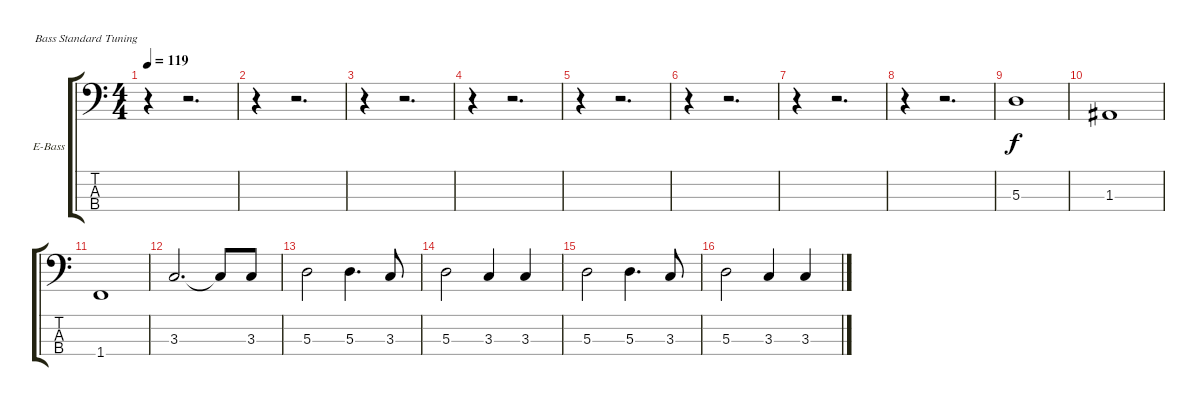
\defaultSystemsLayout 4
\bracketExtendMode groupsimilarinstruments
\firstSystemTrackNameOrientation horizontal
\otherSystemsTrackNameOrientation horizontal
\track ("Electric Bass" "E-Bass") {instrument electricbassfinger}
\staff {score tabs}
\tuning (G2 D2 A1 E1)
\ts (4 4)
\tempo 119
\clef f4
\ks c
r.4{dy f} r.2{d} |
r.4 r.2{d} |
r.4 r.2{d} |
r.4 r.2{d} |
r.4 r.2{d} |
r.4 r.2{d} |
r.4 r.2{d} |
r.4 r.2{d} |
5.3.1 |
1.3.1 |
1.4.1 |
3.3.2{d} 3.3{t}.8 3.3.8 |
5.3.2 5.3.4{d} 3.3.8 |
5.3.2 3.3.4 3.3.4 |
5.3.2 5.3.4{d} 3.3.8 |
5.3.2 3.3.4 3.3.4
